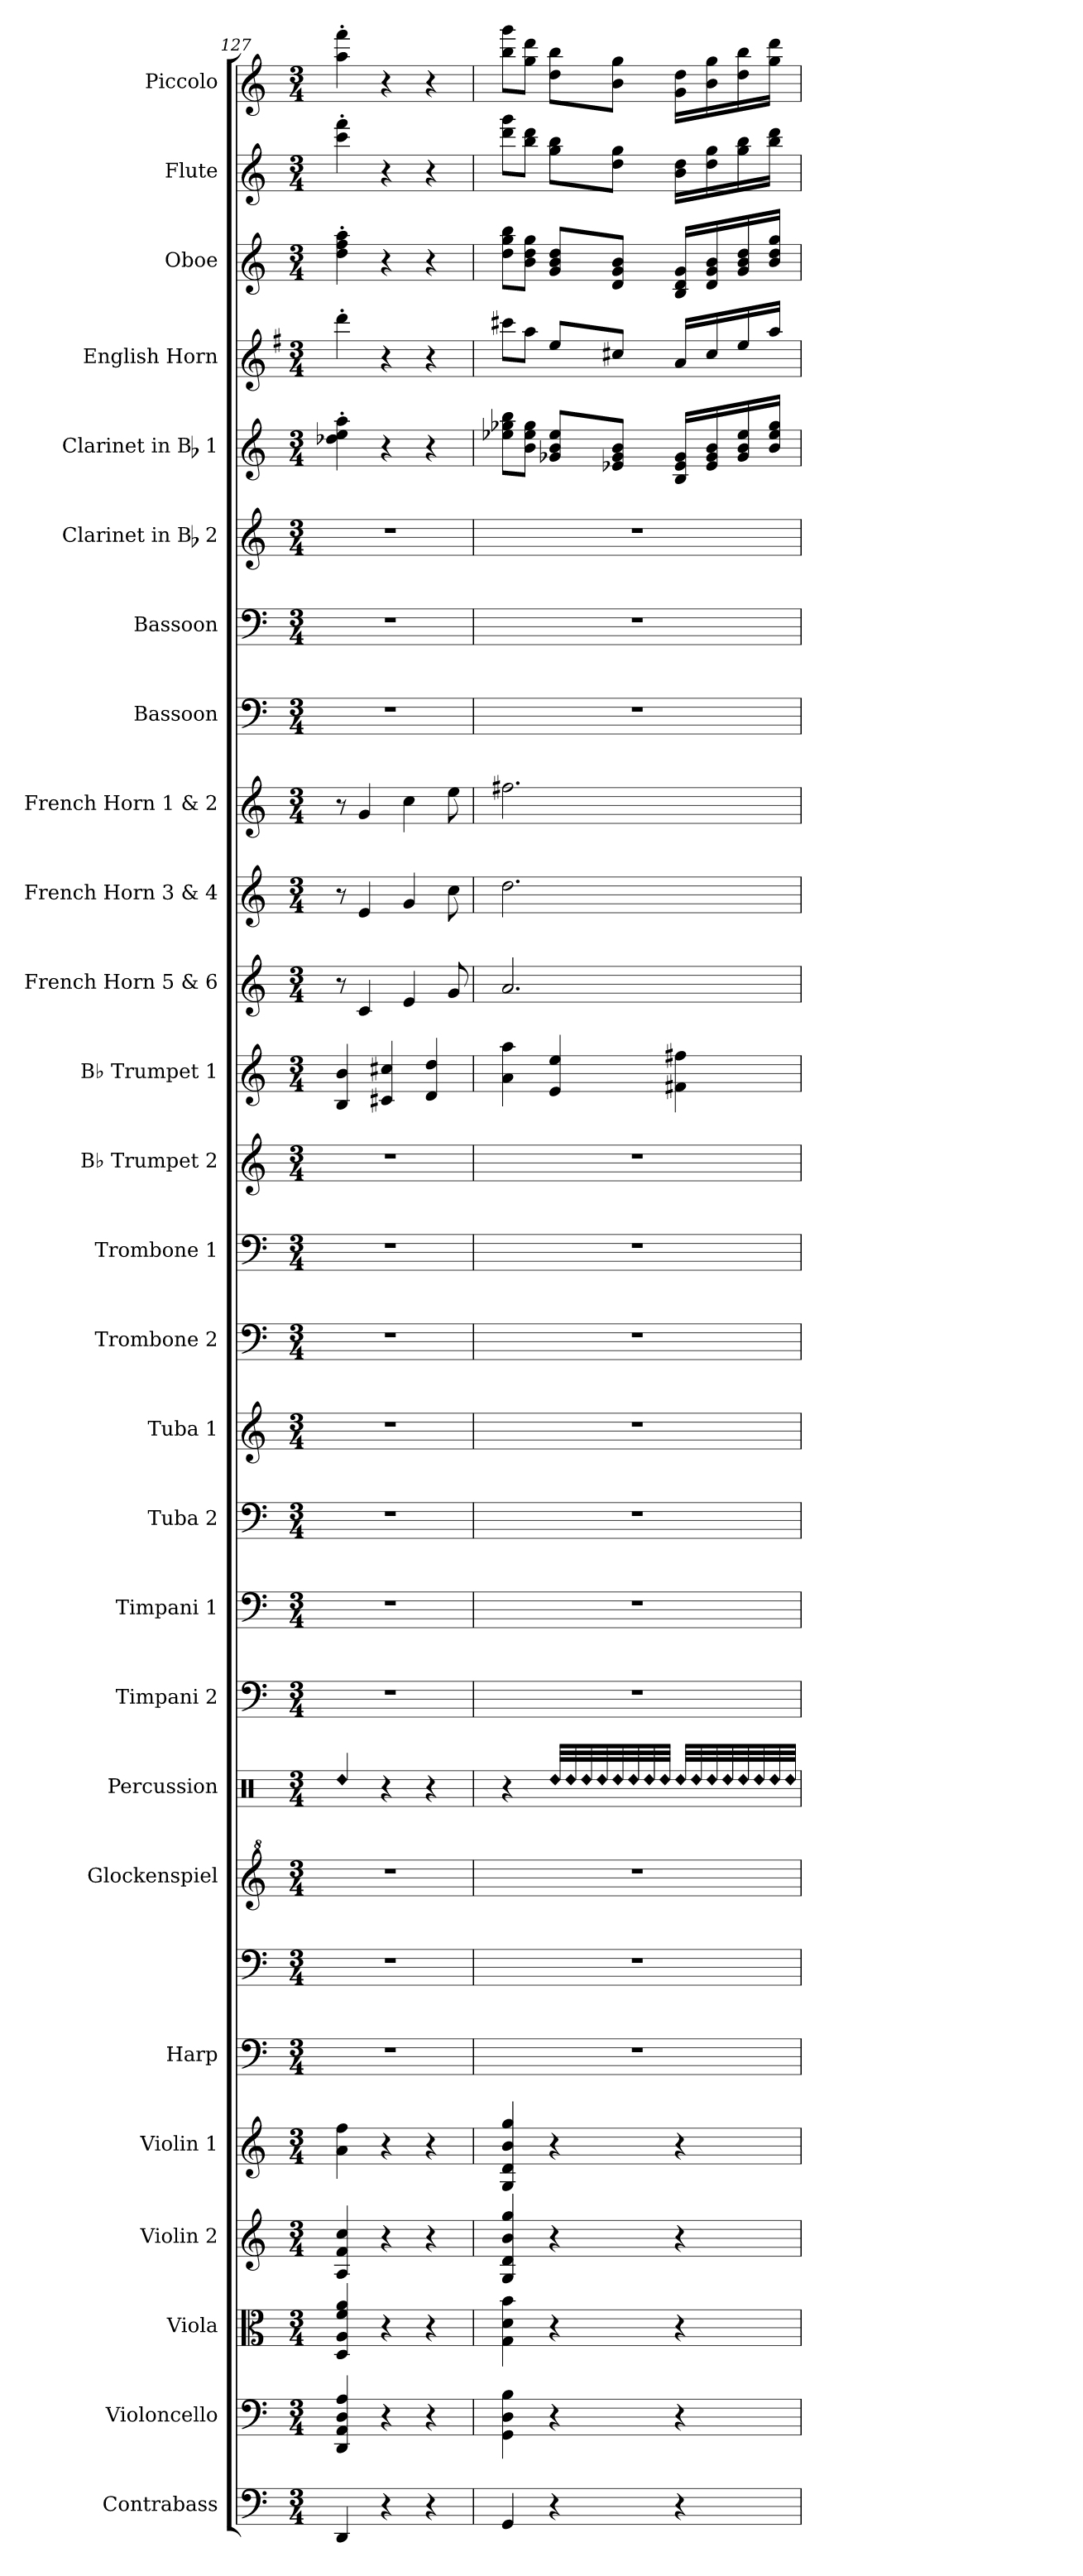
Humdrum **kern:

**kern	**kern	**kern	**kern	**kern	**kern	**kern	**kern	**kern	**kern	**kern	**kern	**kern	**kern	**kern	**kern	**kern	**kern	**kern	**kern	**kern	**kern	**kern	**kern	**kern	**kern	**kern	**kern
*part27	*part26	*part25	*part24	*part23	*part22	*part22	*part21	*part20	*part19	*part18	*part17	*part16	*part15	*part14	*part13	*part12	*part11	*part10	*part9	*part8	*part7	*part6	*part5	*part4	*part3	*part2	*part1
*staff28	*staff27	*staff26	*staff25	*staff24	*staff23	*staff22	*staff21	*staff20	*staff19	*staff18	*staff17	*staff16	*staff15	*staff14	*staff13	*staff12	*staff11	*staff10	*staff9	*staff8	*staff7	*staff6	*staff5	*staff4	*staff3	*staff2	*staff1
*I"Contrabass	*I"Violoncello	*I"Viola	*I"Violin 2	*I"Violin 1	*I"Harp	*	*I"Glockenspiel	*I"Percussion	*I"Timpani 2	*I"Timpani 1	*I"Tuba 2	*I"Tuba 1	*I"Trombone 2	*I"Trombone 1	*I"B♭ Trumpet 2	*I"B♭ Trumpet 1	*I"French Horn 5 &amp; 6	*I"French Horn 3 &amp; 4	*I"French Horn 1 &amp; 2	*I"Bassoon	*I"Bassoon	*I"Clarinet in Bb 2	*I"Clarinet in Bb 1	*I"English Horn	*I"Oboe	*I"Flute	*I"Piccolo
*I'Cbs.	*I'Vlc.	*I'Vla.	*I'Vln. 2	*I'Vln. 1	*I'Hrp.	*	*I'Glk.	*I'Perc.	*I'Timp. 2	*I'Timp. 1	*I'Tba. 2	*I'Tba. 1	*I'Tbn. 2	*I'Tbn. 1	*I'B♭ Tpt. 2	*I'B♭ Tpt. 1	*I'F Hn. 5 &amp; 6	*I'F Hn. 3 &amp; 4	*I'F Hn. 1 &amp; 2	*I'Bsn.	*I'Bsn.	*	*	*I'Eng Hn.	*I'Ob.	*I'Fl.	*I'Pic.
*clefF4	*clefF4	*clefC3	*clefG2	*clefG2	*clefF4	*clefF4	*clefG^2	*clefX	*clefF4	*clefF4	*clefF4	*clefG2	*clefF4	*clefF4	*clefG2	*clefG2	*clefG2	*clefG2	*clefG2	*clefF4	*clefF4	*clefG2	*clefG2	*clefG2	*clefG2	*clefG2	*clefG2
*	*	*	*	*	*	*	*	*	*	*	*	*	*	*	*ITrd1c2	*ITrd1c2	*ITrd4c7	*ITrd4c7	*ITrd4c7	*	*	*ITrd-5c-8	*ITrd-5c-8	*ITrd4c7	*	*	*
*k[]	*k[]	*k[]	*k[]	*k[]	*k[]	*k[]	*k[]	*k[]	*k[]	*k[]	*k[]	*k[]	*k[]	*k[]	*k[b-e-]	*k[b-e-]	*k[b-]	*k[b-]	*k[b-]	*k[]	*k[]	*k[b-e-a-d-]	*k[b-e-a-d-]	*k[]	*k[]	*k[]	*k[]
*M3/4	*M3/4	*M3/4	*M3/4	*M3/4	*M3/4	*M3/4	*M3/4	*M3/4	*M3/4	*M3/4	*M3/4	*M3/4	*M3/4	*M3/4	*M3/4	*M3/4	*M3/4	*M3/4	*M3/4	*M3/4	*M3/4	*M3/4	*M3/4	*M3/4	*M3/4	*M3/4	*M3/4
=127	=127	=127	=127	=127	=127	=127	=127	=127	=127	=127	=127	=127	=127	=127	=127	=127	=127	=127	=127	=127	=127	=127	=127	=127	=127	=127	=127
!	!	!	!	!	!	!	!	!LO:N:head=diamond	!	!	!	!	!	!	!	!	!	!	!	!	!	!	!	!	!	!	!
4DD/	4DD/ 4AA/ 4D/ 4A/	4D/ 4A/ 4f/ 4a/	4A/ 4f/ 4cc/	4a\ 4ff\	2.r	2.r	2.r	4Rdd/	2.r	2.r	2.r	2.r	2.r	2.r	2.r	4A/ 4a/	8r	8r	8r	2.r	2.r	2.r	4bb--X\' 4ccc\' 4fff\'	4gg'\	4dd\' 4ff\' 4aa\'	4ccc\' 4fff\'	4aa\' 4fff\'
.	.	.	.	.	.	.	.	.	.	.	.	.	.	.	.	.	4F/	4A/	4c/	.	.	.	.	.	.	.	.
4r	4r	4r	4r	4r	.	.	.	4r	.	.	.	.	.	.	.	4Bn/ 4bn/	.	.	.	.	.	.	4r	4r	4r	4r	4r
.	.	.	.	.	.	.	.	.	.	.	.	.	.	.	.	.	4A/	4c/	4f\	.	.	.	.	.	.	.	.
4r	4r	4r	4r	4r	.	.	.	4r	.	.	.	.	.	.	.	4c/ 4cc/	.	.	.	.	.	.	4r	4r	4r	4r	4r
.	.	.	.	.	.	.	.	.	.	.	.	.	.	.	.	.	8c/	8f\	8a\	.	.	.	.	.	.	.	.
=128	=128	=128	=128	=128	=128	=128	=128	=128	=128	=128	=128	=128	=128	=128	=128	=128	=128	=128	=128	=128	=128	=128	=128	=128	=128	=128	=128
4GG/	4GG\ 4D\ 4B\	4G\ 4d\ 4b\	4G/ 4d/ 4b/ 4gg/	4G/ 4d/ 4b/ 4gg/	2.r	2.r	2.r	4r	2.r	2.r	2.r	2.r	2.r	2.r	2.r	4g\ 4gg\	2.d/	2.g\	2.bn\	2.r	2.r	2.r	8ccc-X\ 8eee--X\ 8ggg\L	8ff#X\L	8dd\ 8gg\ 8bb\L	8ddd\ 8ggg\L	8bb\ 8ggg\L
.	.	.	.	.	.	.	.	.	.	.	.	.	.	.	.	.	.	.	.	.	.	.	8gg\ 8ccc-\ 8eee--\J	8dd\J	8b\ 8dd\ 8gg\J	8bb\ 8ddd\J	8gg\ 8ddd\J
!	!	!	!	!	!	!	!	!LO:N:head=diamond	!	!	!	!	!	!	!	!	!	!	!	!	!	!	!	!	!	!	!
4r	4r	4r	4r	4r	.	.	.	32Rdd/LLL	.	.	.	.	.	.	.	4d/ 4dd/	.	.	.	.	.	.	8ee--X/ 8gg/ 8ccc-/L	8a/L	8g/ 8b/ 8dd/L	8gg\ 8bb\L	8dd\ 8bb\L
!	!	!	!	!	!	!	!	!LO:N:head=diamond	!	!	!	!	!	!	!	!	!	!	!	!	!	!	!	!	!	!	!
.	.	.	.	.	.	.	.	32Rdd/	.	.	.	.	.	.	.	.	.	.	.	.	.	.	.	.	.	.	.
!	!	!	!	!	!	!	!	!LO:N:head=diamond	!	!	!	!	!	!	!	!	!	!	!	!	!	!	!	!	!	!	!
.	.	.	.	.	.	.	.	32Rdd/	.	.	.	.	.	.	.	.	.	.	.	.	.	.	.	.	.	.	.
!	!	!	!	!	!	!	!	!LO:N:head=diamond	!	!	!	!	!	!	!	!	!	!	!	!	!	!	!	!	!	!	!
.	.	.	.	.	.	.	.	32Rdd/	.	.	.	.	.	.	.	.	.	.	.	.	.	.	.	.	.	.	.
!	!	!	!	!	!	!	!	!LO:N:head=diamond	!	!	!	!	!	!	!	!	!	!	!	!	!	!	!	!	!	!	!
.	.	.	.	.	.	.	.	32Rdd/	.	.	.	.	.	.	.	.	.	.	.	.	.	.	8cc-X/ 8ee--/ 8gg/J	8f#X/J	8d/ 8g/ 8b/J	8dd\ 8gg\J	8b\ 8gg\J
!	!	!	!	!	!	!	!	!LO:N:head=diamond	!	!	!	!	!	!	!	!	!	!	!	!	!	!	!	!	!	!	!
.	.	.	.	.	.	.	.	32Rdd/	.	.	.	.	.	.	.	.	.	.	.	.	.	.	.	.	.	.	.
!	!	!	!	!	!	!	!	!LO:N:head=diamond	!	!	!	!	!	!	!	!	!	!	!	!	!	!	!	!	!	!	!
.	.	.	.	.	.	.	.	32Rdd/	.	.	.	.	.	.	.	.	.	.	.	.	.	.	.	.	.	.	.
!	!	!	!	!	!	!	!	!LO:N:head=diamond	!	!	!	!	!	!	!	!	!	!	!	!	!	!	!	!	!	!	!
.	.	.	.	.	.	.	.	32Rdd/JJJ	.	.	.	.	.	.	.	.	.	.	.	.	.	.	.	.	.	.	.
!	!	!	!	!	!	!	!	!LO:N:head=diamond	!	!	!	!	!	!	!	!	!	!	!	!	!	!	!	!	!	!	!
4r	4r	4r	4r	4r	.	.	.	32Rdd/LLL	.	.	.	.	.	.	.	4en\ 4een\	.	.	.	.	.	.	16g/ 16cc-/ 16ee--/LL	16d/LL	16B/ 16d/ 16g/LL	16b\ 16dd\LL	16g\ 16dd\LL
!	!	!	!	!	!	!	!	!LO:N:head=diamond	!	!	!	!	!	!	!	!	!	!	!	!	!	!	!	!	!	!	!
.	.	.	.	.	.	.	.	32Rdd/	.	.	.	.	.	.	.	.	.	.	.	.	.	.	.	.	.	.	.
!	!	!	!	!	!	!	!	!LO:N:head=diamond	!	!	!	!	!	!	!	!	!	!	!	!	!	!	!	!	!	!	!
.	.	.	.	.	.	.	.	32Rdd/	.	.	.	.	.	.	.	.	.	.	.	.	.	.	16cc-/ 16ee--/ 16gg/	16f#/	16d/ 16g/ 16b/	16dd\ 16gg\	16b\ 16gg\
!	!	!	!	!	!	!	!	!LO:N:head=diamond	!	!	!	!	!	!	!	!	!	!	!	!	!	!	!	!	!	!	!
.	.	.	.	.	.	.	.	32Rdd/	.	.	.	.	.	.	.	.	.	.	.	.	.	.	.	.	.	.	.
!	!	!	!	!	!	!	!	!LO:N:head=diamond	!	!	!	!	!	!	!	!	!	!	!	!	!	!	!	!	!	!	!
.	.	.	.	.	.	.	.	32Rdd/	.	.	.	.	.	.	.	.	.	.	.	.	.	.	16ee--/ 16gg/ 16ccc-/	16a/	16g/ 16b/ 16dd/	16gg\ 16bb\	16dd\ 16bb\
!	!	!	!	!	!	!	!	!LO:N:head=diamond	!	!	!	!	!	!	!	!	!	!	!	!	!	!	!	!	!	!	!
.	.	.	.	.	.	.	.	32Rdd/	.	.	.	.	.	.	.	.	.	.	.	.	.	.	.	.	.	.	.
!	!	!	!	!	!	!	!	!LO:N:head=diamond	!	!	!	!	!	!	!	!	!	!	!	!	!	!	!	!	!	!	!
.	.	.	.	.	.	.	.	32Rdd/	.	.	.	.	.	.	.	.	.	.	.	.	.	.	16gg/ 16ccc-/ 16eee--/JJ	16dd/JJ	16b/ 16dd/ 16gg/JJ	16bb\ 16ddd\JJ	16gg\ 16ddd\JJ
!	!	!	!	!	!	!	!	!LO:N:head=diamond	!	!	!	!	!	!	!	!	!	!	!	!	!	!	!	!	!	!	!
.	.	.	.	.	.	.	.	32Rdd/JJJ	.	.	.	.	.	.	.	.	.	.	.	.	.	.	.	.	.	.	.
=	=	=	=	=	=	=	=	=	=	=	=	=	=	=	=	=	=	=	=	=	=	=	=	=	=	=	=
*-	*-	*-	*-	*-	*-	*-	*-	*-	*-	*-	*-	*-	*-	*-	*-	*-	*-	*-	*-	*-	*-	*-	*-	*-	*-	*-	*-
